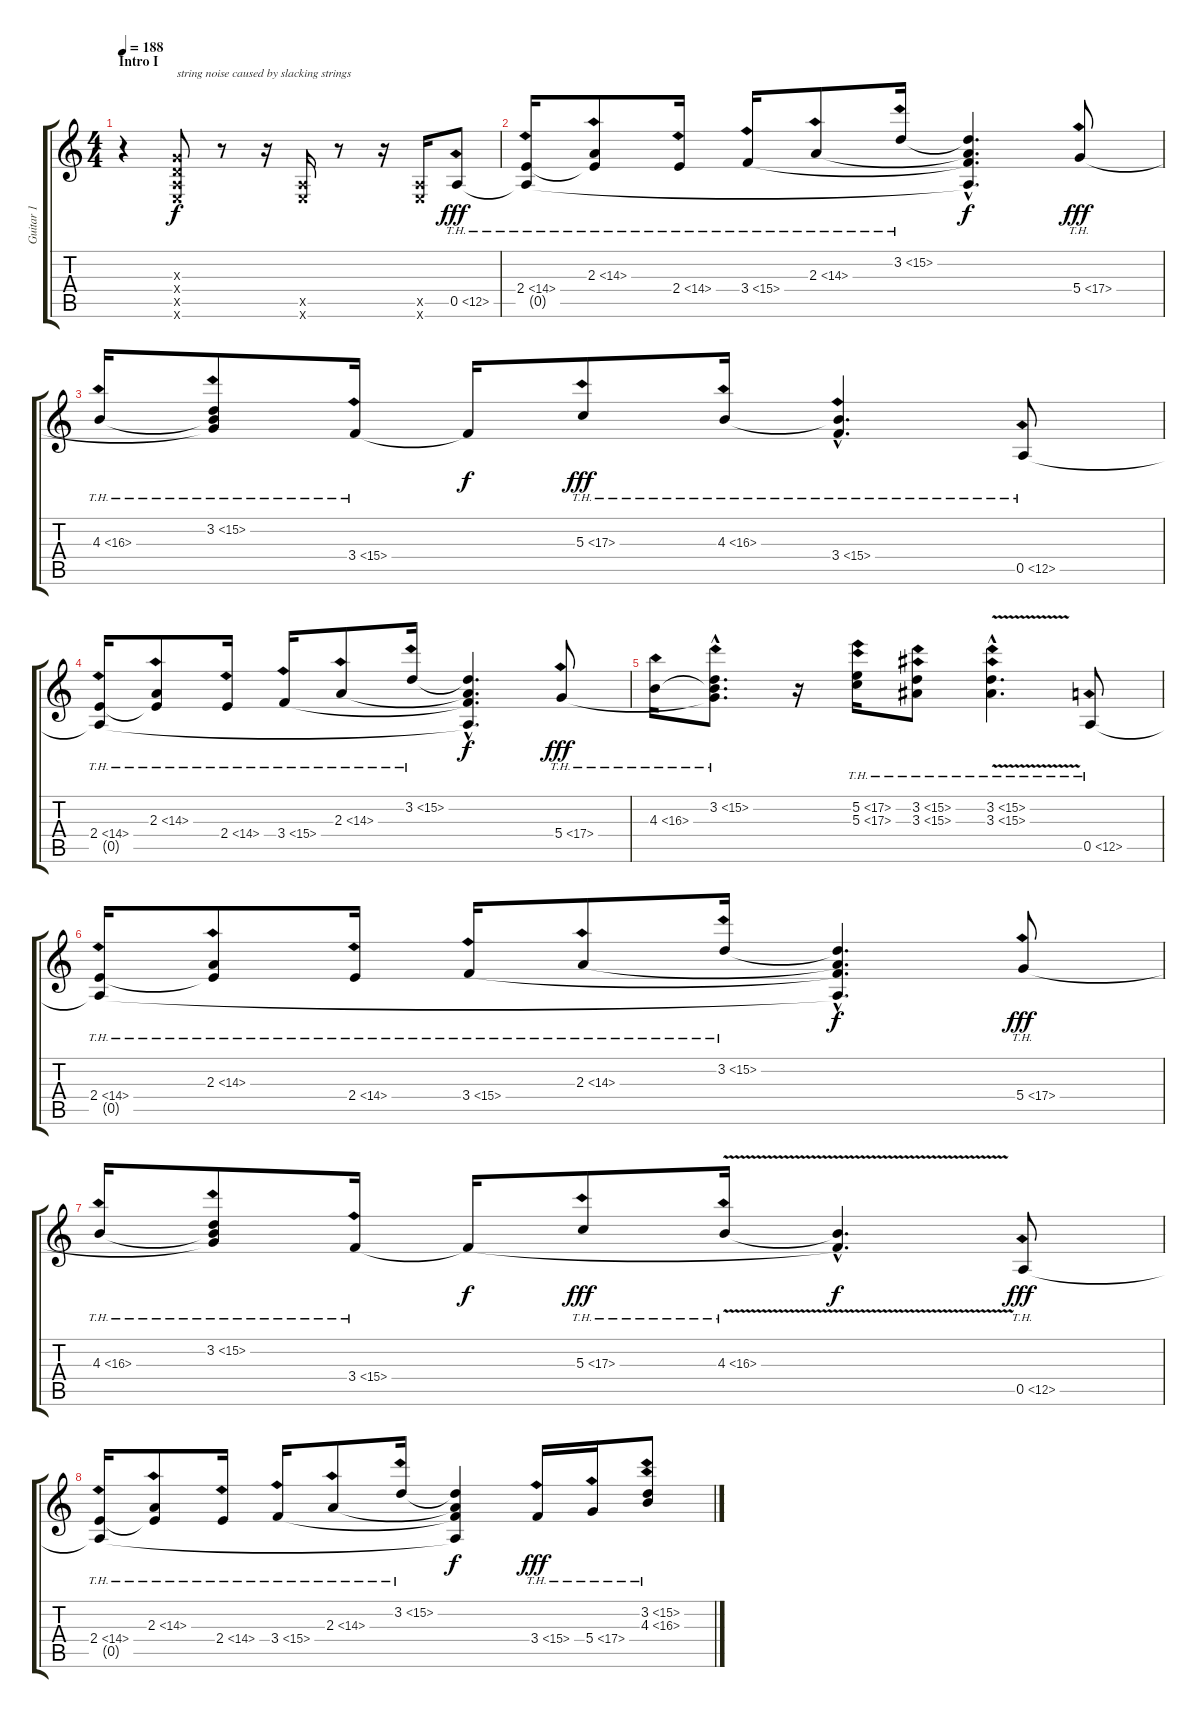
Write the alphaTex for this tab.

\track ("Guitar 1" "Guitar 1") {instrument distortionguitar}
\staff {score tabs}
\tuning (E4 B3 G3 D3 A2 E2) {hide}
\ts (4 4)
\section ("" "Intro I")
\tempo 188
\tempo 94
\tempo 188
\clef g2
\ks c
r.4{dy f instrument distortionguitar} (0.3{x} 0.4{x} 0.5{x} 0.6{x}).8{txt "string noise caused by slacking strings"} r.8 r.16 (0.5{x} 0.6{x}).16 r.8 r.16 (0.5{x} 0.6{x}).16 0.5{th 12}.8{dy fff} |
(2.4{th 12} 0.5{t}).16 (2.3{th 12} 2.4{t}).8 2.4{th 12}.16 3.4{th 12}.16 2.3{th 12}.8 3.2{th 12}.16 (3.2{hac t} 2.3{hac t} 3.4{hac t} 0.5{hac t}).4{d dy f} 5.4{th 12}.8{dy fff} |
4.3{th 12}.16 (3.2{th 12} 4.3{t} 5.4{t}).8 3.4{th 12}.16 3.4{t}.16{dy f} 5.3{th 12}.8{dy fff} 4.3{th 12}.16 (4.3{hac t} 3.4{th 12 hac}).4{d} 0.5{th 12}.8 |
(2.4{th 12} 0.5{t}).16 (2.3{th 12} 2.4{t}).8 2.4{th 12}.16 3.4{th 12}.16 2.3{th 12}.8 3.2{th 12}.16 (3.2{hac t} 2.3{hac t} 3.4{hac t} 0.5{hac t}).4{d dy f} 5.4{th 12}.8{dy fff} |
4.3{th 12}.16 (3.2{th 12 hac} 4.3{hac t} 5.4{hac t}).8{d} r.16 (5.2{th 12} 5.3{th 12}).16 (3.2{th 12} 3.3{th 12}).8 (3.2{th 12 v hac} 3.3{th 12 v hac}).4{d} 0.5{th 12}.8 |
(2.4{th 12} 0.5{t}).16 (2.3{th 12} 2.4{t}).8 2.4{th 12}.16 3.4{th 12}.16 2.3{th 12}.8 3.2{th 12}.16 (3.2{hac t} 2.3{hac t} 3.4{hac t} 0.5{hac t}).4{d dy f} 5.4{th 12}.8{dy fff} |
4.3{th 12}.16 (3.2{th 12} 4.3{t} 5.4{t}).8 3.4{th 12}.16 3.4{t}.16{dy f} 5.3{th 12}.8{dy fff} 4.3{th 12 v}.16 (4.3{hac t} 3.4{hac t}).4{d dy f} 0.5{th 12}.8{dy fff} |
(2.4{th 12} 0.5{t}).16 (2.3{th 12} 2.4{t}).8 2.4{th 12}.16 3.4{th 12}.16 2.3{th 12}.8 3.2{th 12}.16 (3.2{t} 2.3{t} 3.4{t} 0.5{t}).4{dy f} 3.4{th 12}.16{dy fff} 5.4{th 12}.16 (3.2{th 12} 4.3{th 12}).8
